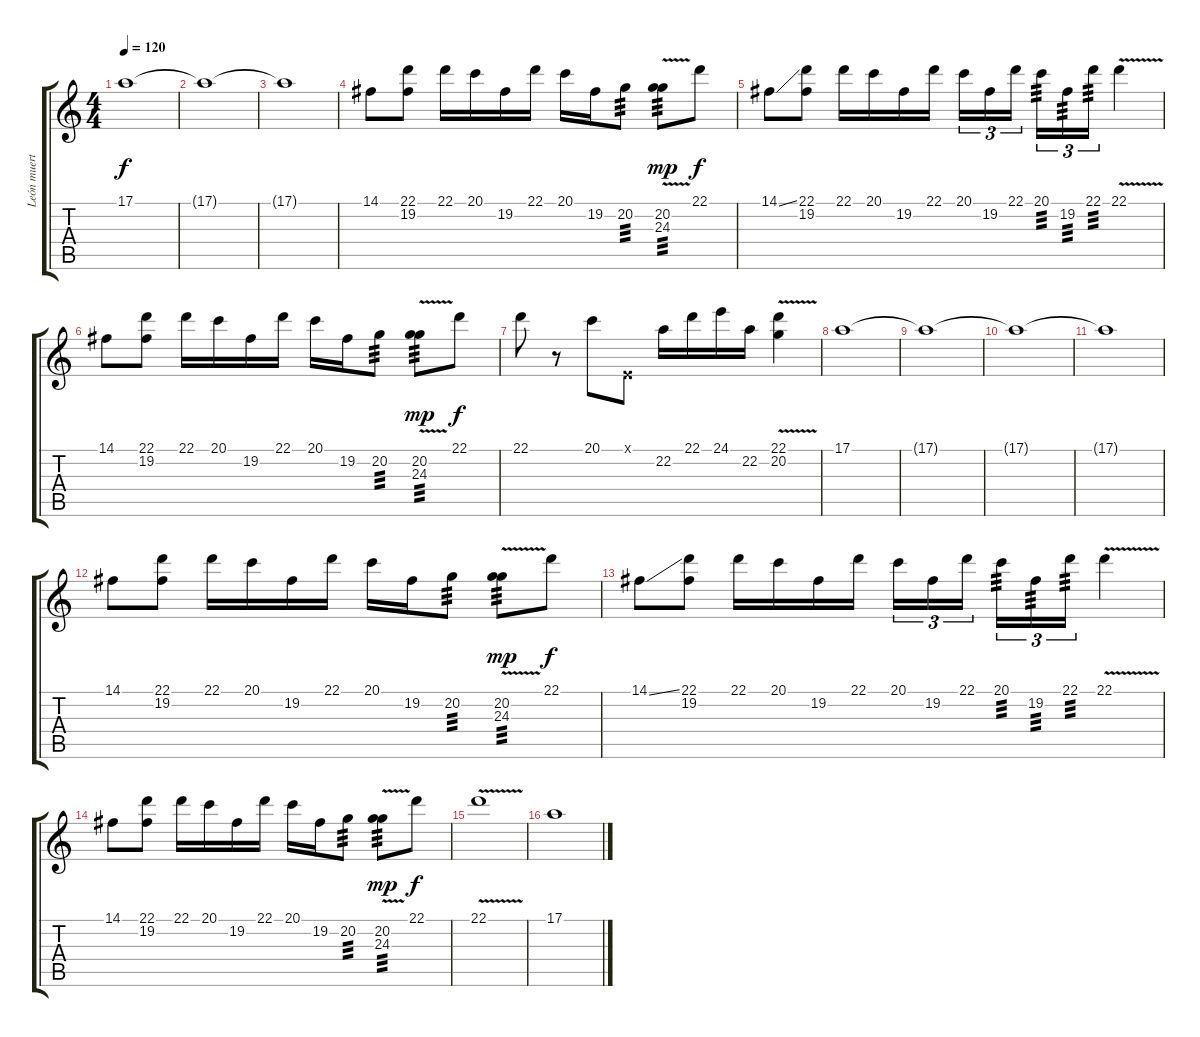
\track ("León muerto" "León muert") {instrument lead1square}
\staff {score tabs}
\tuning (E4 B3 G3 D3 A2 E2) {hide}
\ts (4 4)
\tempo 120
\clef g2
\ks c
17.1{t}.1{dy f} |
17.1{t}.1{volume 16} |
17.1{t}.1 |
14.1.8 (22.1 19.2).8 22.1.16 20.1.16 19.2.16 22.1.16 20.1.16 19.2.16 20.2.8{tp 3} (20.2 24.3{v}).8{tp 3 dy mp} 22.1.8{dy f} |
14.1{ss}.8 (22.1 19.2).8 22.1.16 20.1.16 19.2.16 22.1.16 20.1.16{tu (3 2)} 19.2.16{tu (3 2)} 22.1.16{tu (3 2)} 20.1.16{tu (3 2) tp 3} 19.2.16{tu (3 2) tp 3} 22.1.16{tu (3 2) tp 3} 22.1{v}.4 |
14.1.8 (22.1 19.2).8 22.1.16 20.1.16 19.2.16 22.1.16 20.1.16 19.2.16 20.2.8{tp 3} (20.2 24.3{v}).8{tp 3 dy mp} 22.1.8{dy f} |
22.1.8 r.8 20.1.8 0.1{x}.8 22.2.16 22.1.16 24.1.16 22.2.16 (22.1{v} 20.2{v}).4 |
17.1.1{volume 7} |
17.1{t}.1 |
17.1{t}.1{volume 16} |
17.1{t}.1 |
14.1.8{balance 0} (22.1 19.2).8 22.1.16 20.1.16 19.2.16 22.1.16 20.1.16 19.2.16 20.2.8{tp 3} (20.2 24.3{v}).8{tp 3 dy mp} 22.1.8{dy f} |
14.1{ss}.8 (22.1 19.2).8 22.1.16 20.1.16 19.2.16 22.1.16 20.1.16{tu (3 2)} 19.2.16{tu (3 2)} 22.1.16{tu (3 2)} 20.1.16{tu (3 2) tp 3} 19.2.16{tu (3 2) tp 3} 22.1.16{tu (3 2) tp 3} 22.1{v}.4 |
14.1.8 (22.1 19.2).8 22.1.16 20.1.16 19.2.16 22.1.16 20.1.16 19.2.16 20.2.8{tp 3} (20.2 24.3{v}).8{tp 3 dy mp} 22.1.8{dy f} |
22.1{v}.1{volume 12} |
17.1.1
